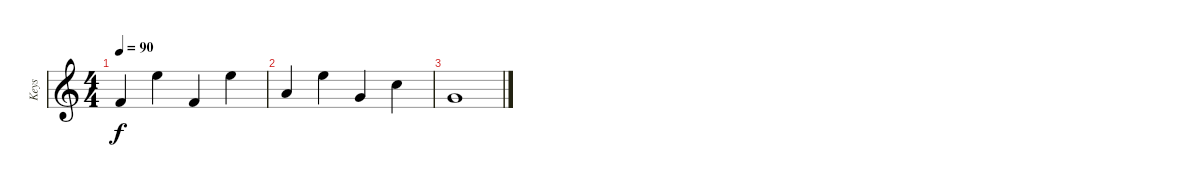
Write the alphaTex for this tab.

\track ("Keys" "Keys") {instrument celesta}
\staff {score}
\tuning (E4 B3 G3 D3 A2 E2) {hide}
\ts (4 4)
\tempo 90
\clef g2
\ks c
10.3.4{dy f} 12.1.4 10.3.4 12.1.4 |
10.2.4 12.1.4 8.2.4 8.1.4 |
8.2.1
